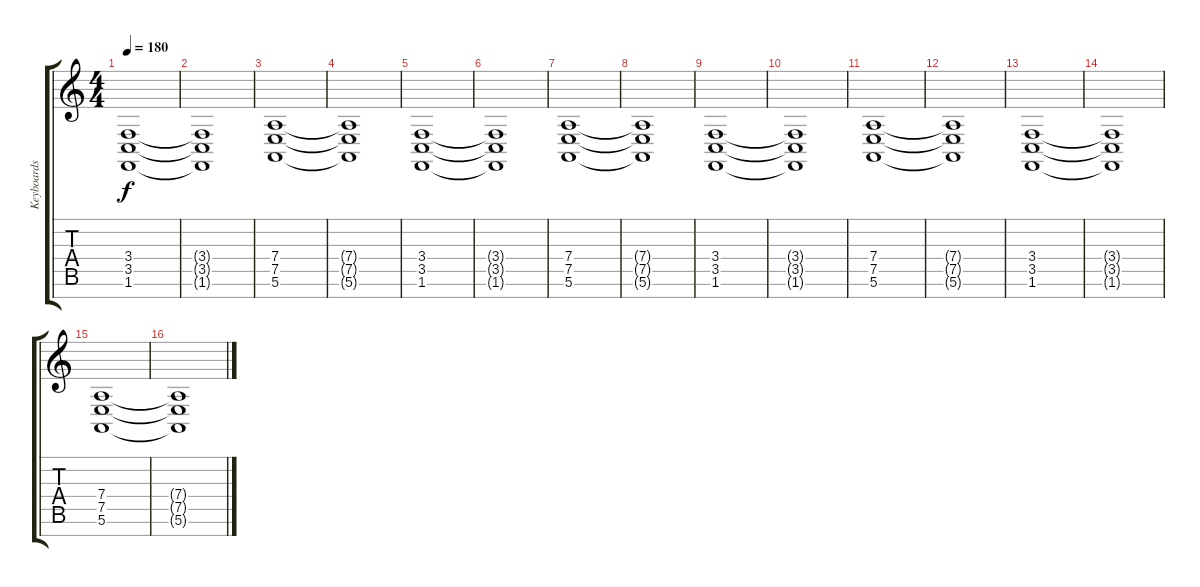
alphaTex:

\track ("Keyboards 2" "Keyboards ") {instrument stringensemble1}
\staff {score tabs}
\tuning (E4 B3 G3 D3 A2 E2 B1) {hide}
\ts (4 4)
\tempo 180
\clef g2
\ks c
(3.4 3.5 1.6).1{dy f} |
(3.4{t} 3.5{t} 1.6{t}).1 |
(7.4 7.5 5.6).1 |
(7.4{t} 7.5{t} 5.6{t}).1 |
(3.4 3.5 1.6).1 |
(3.4{t} 3.5{t} 1.6{t}).1 |
(7.4 7.5 5.6).1 |
(7.4{t} 7.5{t} 5.6{t}).1 |
(3.4 3.5 1.6).1 |
(3.4{t} 3.5{t} 1.6{t}).1 |
(7.4 7.5 5.6).1 |
(7.4{t} 7.5{t} 5.6{t}).1 |
(3.4 3.5 1.6).1 |
(3.4{t} 3.5{t} 1.6{t}).1 |
(7.4 7.5 5.6).1 |
(7.4{t} 7.5{t} 5.6{t}).1
